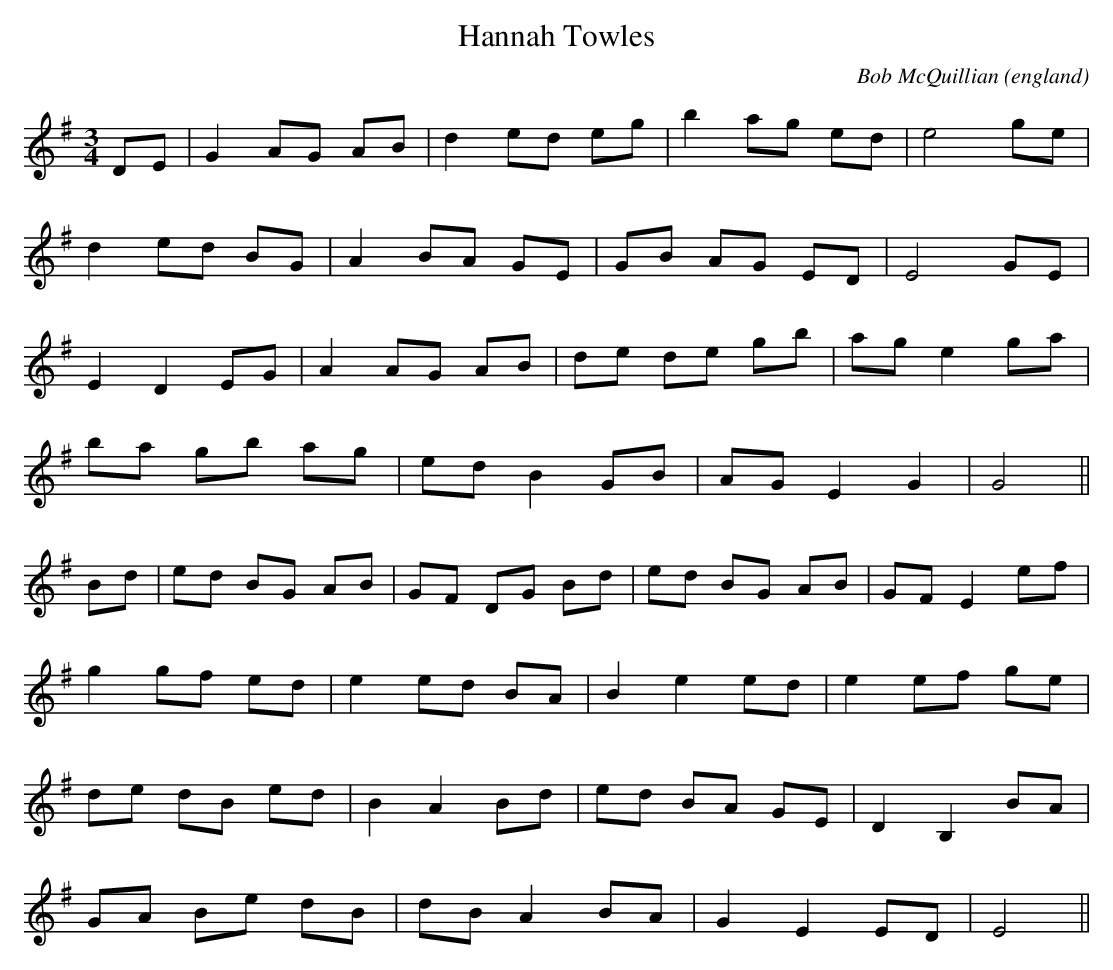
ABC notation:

X:1
T:Hannah Towles
O:england
M:3/4
L:1/8
C:Bob McQuillian
K:G
DE|G2AG AB|d2ed eg|b2ag ed|e4ge|
d2ed BG|A2BA GE|GB AG ED|E4GE|
E2D2EG|A2 AG AB|de de gb|ag e2ga|
ba gb ag|ed B2 GB|AG E2 G2|G4||
Bd|ed BG AB|GF DG Bd|ed BG AB|GF E2 ef|
g2 gf ed|e2 ed BA|B2 e2 ed|e2 ef ge|
de dB ed|B2 A2 Bd|ed BA GE|D2 B,2 BA|
GA Be dB|dB A2 BA|G2 E2 ED|E4||
